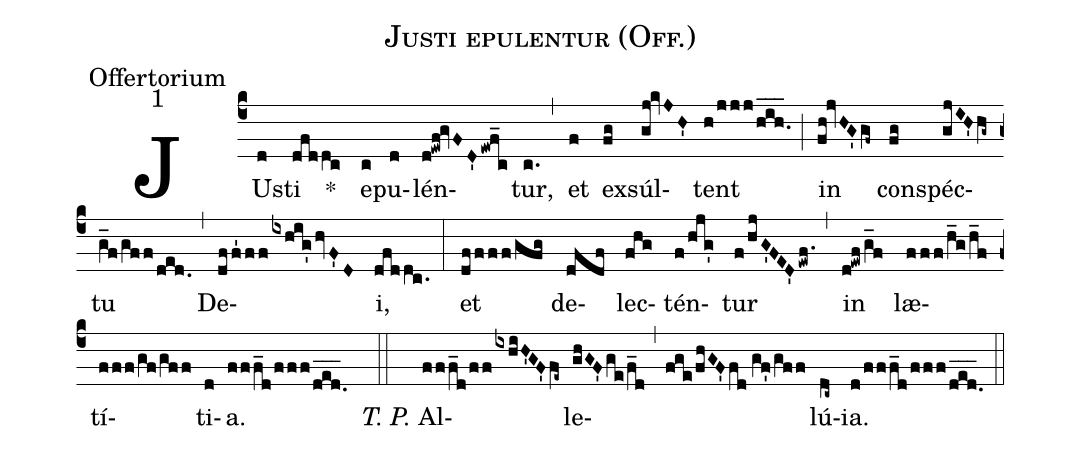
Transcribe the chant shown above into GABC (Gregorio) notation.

name: Justi epulentur (Off.);
office-part: Offertorium;
mode: 1;
%%
(c4) JUs(d)ti(dfddc) *()
e(c)pu(d)lén(d!ewf!gvFD'ewf_c)tur,(c.) (,) et(f) ex(fg)súl(gj!kvJH')tent(h/jjj/h_i_h._) (;) in(fh!jvHG'gf~) con(fg)spéc(gjIH'hg~)tu(g_f/gff/ded.) (,) De(dff'1ffixhig'hvF'D)i,(dfddc.) (:)
et(dffff/gfg) de(dfdf)lec(fhg)tén(f/hjg')tur(f/hjG'FED'ewf.) (,) in(d!ewf/g_f) læ(fff/h_g/h_f)tí(fff/gf/gff)ti(d)a.(fff_d/fff/d_e_d._) (::)
~~~<i>T. P.</i> Al(fff_d/ffixhiH'GF'fe~)le(ghGF'ge/f_d)(,)(fge/fhGF'fd//gf'/gff)lú(dc~)ia.(d/fff_d/fff/d_e_d._) (::)
